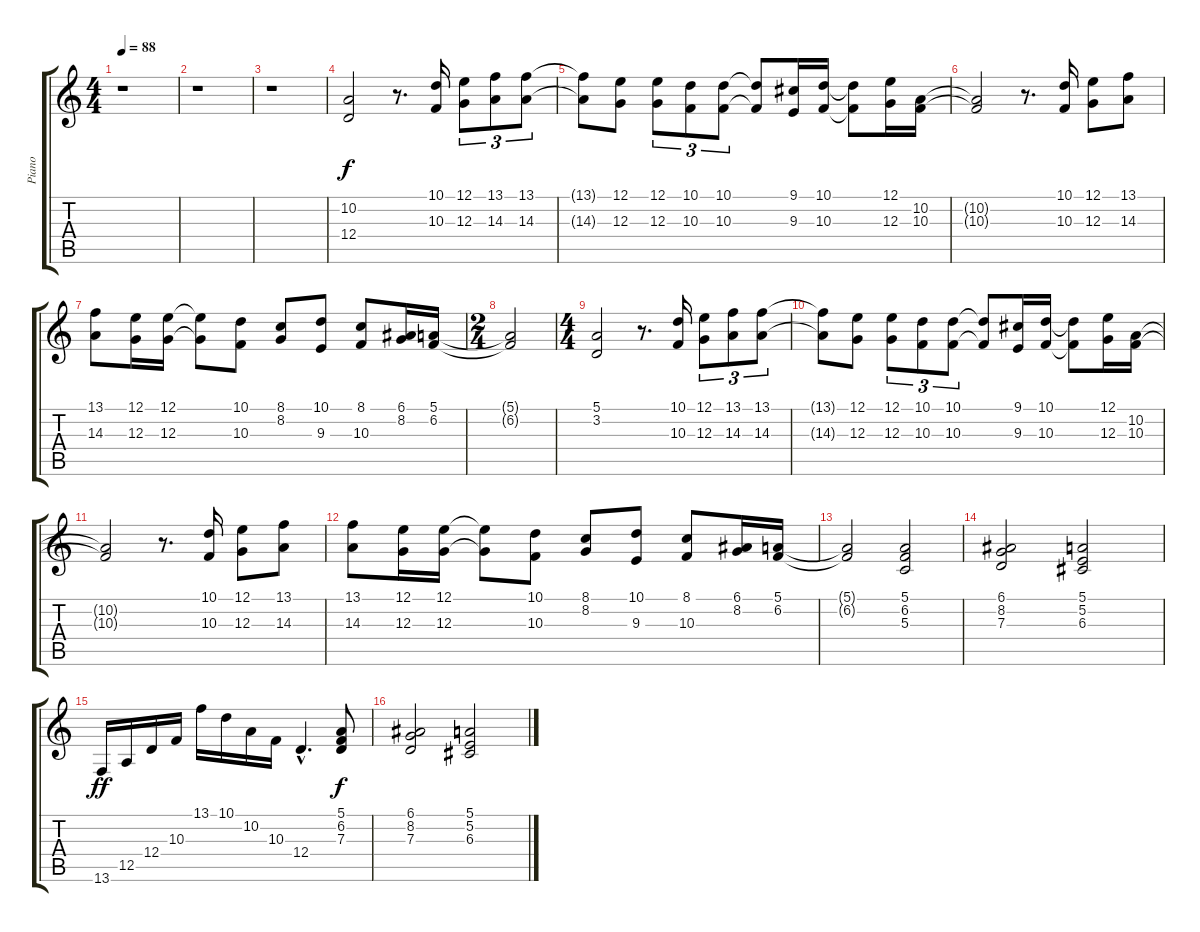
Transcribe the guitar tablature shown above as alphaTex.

\track ("Piano" "Piano") {instrument acousticgrandpiano}
\staff {score tabs}
\tuning (E4 B3 G3 D3 A2 E2) {hide}
\ts (4 4)
\tempo 88
\clef g2
\ks c
r.1{dy f} |
r.1 |
r.1 |
(10.2 12.4).2 r.8{d} (10.1 10.3).16 (12.1 12.3).8{tu (3 2)} (13.1 14.3).8{tu (3 2)} (13.1 14.3).8{tu (3 2)} |
(13.1{t} 14.3{t}).8 (12.1 12.3).8 (12.1 12.3).8{tu (3 2)} (10.1 10.3).8{tu (3 2)} (10.1 10.3).8{tu (3 2)} (10.1{t} 10.3{t}).8 (9.1 9.3).16 (10.1 10.3).16 (10.1{t} 10.3{t}).8 (12.1 12.3).16 (10.2 10.3).16 |
(10.2{t} 10.3{t}).2 r.8{d} (10.1 10.3).16 (12.1 12.3).8 (13.1 14.3).8 |
(13.1 14.3).8 (12.1 12.3).16 (12.1 12.3).16 (12.1{t} 12.3{t}).8 (10.1 10.3).8 (8.1 8.2).8 (10.1 9.3).8 (8.1 10.3).8 (6.1 8.2).16 (5.1 6.2).16 |
\ts (2 4)
(5.1{t} 6.2{t}).2 |
\ts (4 4)
(5.1 3.2).2 r.8{d} (10.1 10.3).16 (12.1 12.3).8{tu (3 2)} (13.1 14.3).8{tu (3 2)} (13.1 14.3).8{tu (3 2)} |
(13.1{t} 14.3{t}).8 (12.1 12.3).8 (12.1 12.3).8{tu (3 2)} (10.1 10.3).8{tu (3 2)} (10.1 10.3).8{tu (3 2)} (10.1{t} 10.3{t}).8 (9.1 9.3).16 (10.1 10.3).16 (10.1{t} 10.3{t}).8 (12.1 12.3).16 (10.2 10.3).16 |
(10.2{t} 10.3{t}).2 r.8{d} (10.1 10.3).16 (12.1 12.3).8 (13.1 14.3).8 |
(13.1 14.3).8 (12.1 12.3).16 (12.1 12.3).16 (12.1{t} 12.3{t}).8 (10.1 10.3).8 (8.1 8.2).8 (10.1 9.3).8 (8.1 10.3).8 (6.1 8.2).16 (5.1 6.2).16 |
(5.1{t} 6.2{t}).2 (5.1 6.2 5.3).2 |
(6.1 8.2 7.3).2 (5.1 5.2 6.3).2 |
13.6.16{dy ff} 12.5.16 12.4.16 10.3.16 13.1.16 10.1.16 10.2.16 10.3.16 12.4{hac}.4{d} (5.1 6.2 7.3).8{dy f} |
(6.1 8.2 7.3).2 (5.1 5.2 6.3).2
